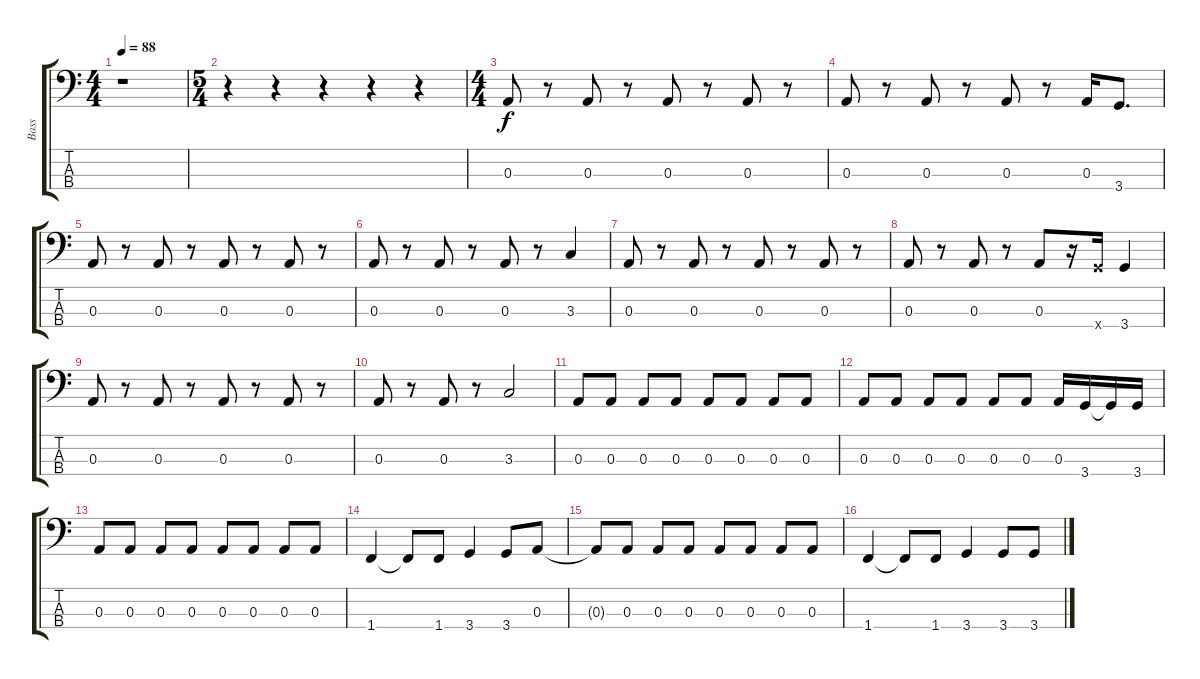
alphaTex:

\track ("Bass" "Bass") {instrument electricbassfinger}
\staff {score tabs}
\tuning (G2 D2 A1 E1) {hide}
\ts (4 4)
\tempo 88
\clef f4
\ks c
r.1{dy f instrument electricbassfinger} |
\ts (5 4)
r.4 r.4 r.4 r.4 r.4 |
\ts (4 4)
0.3.8 r.8 0.3.8 r.8 0.3.8 r.8 0.3.8 r.8 |
0.3.8 r.8 0.3.8 r.8 0.3.8 r.8 0.3.16 3.4.8{d} |
0.3.8 r.8 0.3.8 r.8 0.3.8 r.8 0.3.8 r.8 |
0.3.8 r.8 0.3.8 r.8 0.3.8 r.8 3.3.4 |
0.3.8 r.8 0.3.8 r.8 0.3.8 r.8 0.3.8 r.8 |
0.3.8 r.8 0.3.8 r.8 0.3.8 r.16 3.4{x}.16 3.4.4 |
0.3.8 r.8 0.3.8 r.8 0.3.8 r.8 0.3.8 r.8 |
0.3.8 r.8 0.3.8 r.8 3.3.2 |
0.3.8 0.3.8 0.3.8 0.3.8 0.3.8 0.3.8 0.3.8 0.3.8 |
0.3.8 0.3.8 0.3.8 0.3.8 0.3.8 0.3.8 0.3.16 3.4.16 3.4{t}.16 3.4.16 |
0.3.8 0.3.8 0.3.8 0.3.8 0.3.8 0.3.8 0.3.8 0.3.8 |
1.4.4 1.4{t}.8 1.4.8 3.4.4 3.4.8 0.3.8 |
0.3{t}.8 0.3.8 0.3.8 0.3.8 0.3.8 0.3.8 0.3.8 0.3.8 |
1.4.4 1.4{t}.8 1.4.8 3.4.4 3.4.8 3.4.8
